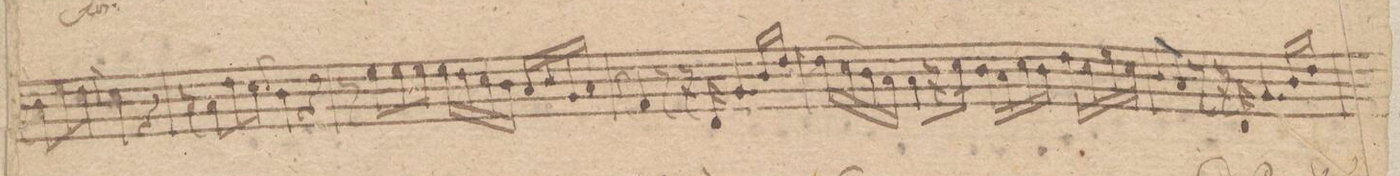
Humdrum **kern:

**kern	**dynam
*I"Violino Primo	*
*clefG2	*
*k[f#]	*
*met(c)	*
*M4/4	*
8r	.
8b\L	.
8ee\	.
8dd\J	.
8qqdd/	.
4cc\	.
4r	.
=39	=39
8r	.
8a\L	.
8dd\	.
8cc\J	.
8qqcc/	.
4b\	.
4r	.
=40	=40
8r	.
8ee\L	.
8ee\	.
8ee\J	.
16ee\LL	.
16dd\	.
16cc\	.
16b\JJ	.
16a/LL	.
16b/	.
16g/	.
16a/JJ	.
=41	=41
8qqg/	.
4f#/	.
8r	.
16r	.
16d/	.
4.g/	.
16b/LL	.
16dd/JJ	.
=42	=42
(16dd\LL	.
16cc\	.
16b\	.
16a\JJ)	.
8a\L	.
16r	.
16cc\Jk	.
16b\LL	.
16a\	.
16cc\	.
16b\JJ	.
16dd\LL	.
16cc\	.
16ee\	.
16cc\JJ	.
=43	=43
8b/L	.
8a/J	.
8r	.
16r	.
16d/	.
4.g/	.
16b/LL	.
16dd/JJ	.
=44	=44
*-	*-
